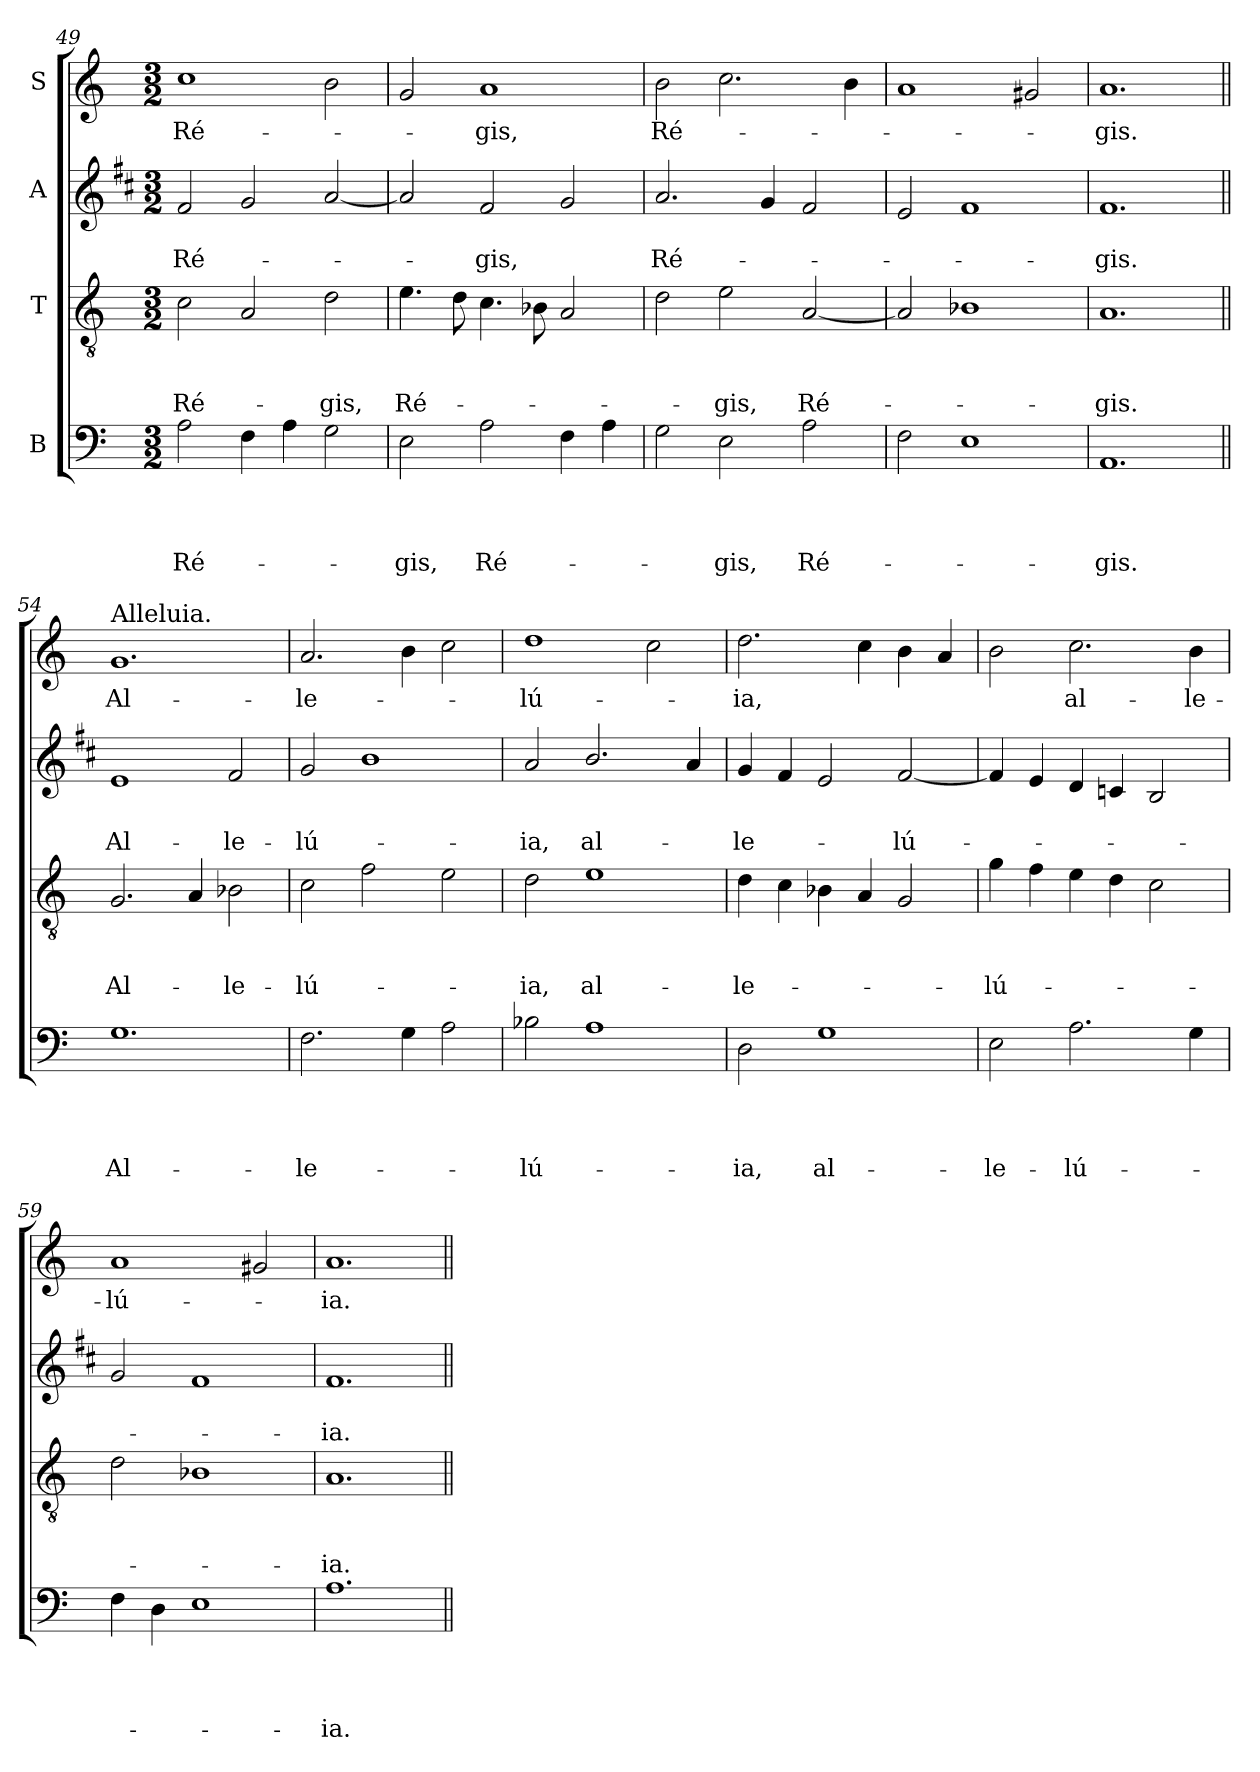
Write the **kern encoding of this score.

**kern	**text	**text	**text	**text	**kern	**text	**text	**text	**kern	**text	**text	**kern	**text
*part4	*part4	*part4	*part4	*part4	*part3	*part3	*part3	*part3	*part2	*part2	*part2	*part1	*part1
*staff4	*staff4	*staff4	*staff4	*staff4	*staff3	*staff3	*staff3	*staff3	*staff2	*staff2	*staff2	*staff1	*staff1
*I"B	*	*	*	*	*I"T	*	*	*	*I"A	*	*	*I"S	*
!!LO:PB:g=z
*clefF4	*	*	*	*	*clefGv2	*	*	*	*clefG2	*	*	*clefG2	*
*	*	*	*	*	*	*	*	*	*ITrd1c2	*	*	*	*
*k[]	*	*	*	*	*k[]	*	*	*	*k[]	*	*	*k[]	*
*C:	*	*	*	*	*C:	*	*	*	*C:	*	*	*C:	*
*M3/2	*	*	*	*	*M3/2	*	*	*	*M3/2	*	*	*M3/2	*
=49	=49	=49	=49	=49	=49	=49	=49	=49	=49	=49	=49	=49	=49
!	!	!	!	!LO:LY:b	!	!	!	!LO:LY:b	!	!	!LO:LY:b	!	!LO:LY:b
2A\	.	.	.	Ré-	2c\	.	.	Ré-	2e/	.	Ré-	1cc	Ré-
4F\	.	.	.	.	2A/	.	.	.	2f/	.	.	.	.
4A\	.	.	.	.	.	.	.	.	.	.	.	.	.
!	!	!	!	!	!	!	!	!LO:LY:b	!	!	!	!	!
2G\	.	.	.	.	2d\	.	.	-gis,	[2g/	.	.	2b\	.
=50	=50	=50	=50	=50	=50	=50	=50	=50	=50	=50	=50	=50	=50
!	!	!	!	!LO:LY:b	!	!	!	!LO:LY:b	!	!	!	!	!
2E\	.	.	.	-gis,	4.e\	.	.	Ré-	2g/]	.	.	2g/	.
.	.	.	.	.	8d\	.	.	.	.	.	.	.	.
!	!	!	!	!LO:LY:b	!	!	!	!	!	!	!LO:LY:b	!	!LO:LY:b
2A\	.	.	.	Ré-	4.c\	.	.	.	2e/	.	-gis,	1a	-gis,
.	.	.	.	.	8B-\	.	.	.	.	.	.	.	.
4F\	.	.	.	.	2A/	.	.	.	2f/	.	.	.	.
4A\	.	.	.	.	.	.	.	.	.	.	.	.	.
=51	=51	=51	=51	=51	=51	=51	=51	=51	=51	=51	=51	=51	=51
!	!	!	!	!	!	!	!	!	!	!	!LO:LY:b	!	!LO:LY:b
2G\	.	.	.	.	2d\	.	.	.	2.g/	.	Ré-	2b\	Ré-
!	!	!	!	!LO:LY:b	!	!	!	!LO:LY:b	!	!	!	!	!
2E\	.	.	.	-gis,	2e\	.	.	-gis,	.	.	.	2.cc\	.
.	.	.	.	.	.	.	.	.	4f/	.	.	.	.
!	!	!	!	!LO:LY:b	!	!	!	!LO:LY:b	!	!	!	!	!
2A\	.	.	.	Ré-	[2A/	.	.	Ré-	2e/	.	.	.	.
.	.	.	.	.	.	.	.	.	.	.	.	4b\	.
=52	=52	=52	=52	=52	=52	=52	=52	=52	=52	=52	=52	=52	=52
2F\	.	.	.	.	2A/]	.	.	.	2d/	.	.	1a	.
1E	.	.	.	.	1B-	.	.	.	1e	.	.	.	.
.	.	.	.	.	.	.	.	.	.	.	.	2g#/	.
=53	=53	=53	=53	=53	=53	=53	=53	=53	=53	=53	=53	=53	=53
!	!	!	!	!LO:LY:b	!	!	!	!LO:LY:b	!	!	!LO:LY:b	!	!LO:LY:b
1.AA	.	.	.	-gis.	1.A	.	.	-gis.	1.e	.	-gis.	1.a	-gis.
!!LO:LB:g=z
=54||	=54||	=54||	=54||	=54||	=54||	=54||	=54||	=54||	=54||	=54||	=54||	=54||	=54||
!	!	!	!	!	!	!	!	!	!	!	!	!LO:TX:a:t=Alleluia.	!
!	!	!	!	!LO:LY:b	!	!	!	!LO:LY:b	!	!	!LO:LY:b	!	!LO:LY:b
1.G	.	.	.	Al-	2.G/	.	.	Al-	1d	.	Al-	1.g	Al-
.	.	.	.	.	4A/	.	.	.	.	.	.	.	.
!	!	!	!	!	!	!	!	!LO:LY:b	!	!	!LO:LY:b	!	!
.	.	.	.	.	2B-\	.	.	-le-	2e/	.	-le-	.	.
=55	=55	=55	=55	=55	=55	=55	=55	=55	=55	=55	=55	=55	=55
!	!	!	!	!LO:LY:b	!	!	!	!LO:LY:b	!	!	!LO:LY:b	!	!LO:LY:b
2.F\	.	.	.	-le-	2c\	.	.	-lú-	2f/	.	-lú-	2.a/	-le-
.	.	.	.	.	2f\	.	.	.	1a	.	.	.	.
4G\	.	.	.	.	.	.	.	.	.	.	.	4b\	.
2A\	.	.	.	.	2e\	.	.	.	.	.	.	2cc\	.
=56	=56	=56	=56	=56	=56	=56	=56	=56	=56	=56	=56	=56	=56
!	!	!	!	!LO:LY:b	!	!	!	!LO:LY:b	!	!	!LO:LY:b	!	!LO:LY:b
2B-\	.	.	.	-lú-	2d\	.	.	-ia,	2g/	.	-ia,	1dd	-lú-
!	!	!	!	!	!	!	!	!LO:LY:b	!	!	!LO:LY:b	!	!
1A	.	.	.	.	1e	.	.	al-	2.a/	.	al-	.	.
.	.	.	.	.	.	.	.	.	.	.	.	2cc\	.
.	.	.	.	.	.	.	.	.	4g/	.	.	.	.
=57	=57	=57	=57	=57	=57	=57	=57	=57	=57	=57	=57	=57	=57
!	!	!	!	!LO:LY:b	!	!	!	!LO:LY:b	!	!	!LO:LY:b	!	!LO:LY:b
2D\	.	.	.	-ia,	4d\	.	.	-le-	4f/	.	-le-	2.dd\	-ia,
.	.	.	.	.	4c\	.	.	.	4e/	.	.	.	.
!	!	!	!	!LO:LY:b	!	!	!	!	!	!	!	!	!
1G	.	.	.	al-	4B-\	.	.	.	2d/	.	.	.	.
.	.	.	.	.	4A/	.	.	.	.	.	.	4cc\	.
!	!	!	!	!	!	!	!	!	!	!	!LO:LY:b	!	!
.	.	.	.	.	2G/	.	.	.	[2e/	.	-lú-	4b\	.
.	.	.	.	.	.	.	.	.	.	.	.	4a/	.
=58	=58	=58	=58	=58	=58	=58	=58	=58	=58	=58	=58	=58	=58
!	!	!	!	!LO:LY:b	!	!	!	!LO:LY:b	!	!	!	!	!
2E\	.	.	.	-le-	4g\	.	.	-lú-	4e/]	.	.	2b\	.
.	.	.	.	.	4f\	.	.	.	4d/	.	.	.	.
!	!	!	!	!LO:LY:b	!	!	!	!	!	!	!	!	!LO:LY:b
2.A\	.	.	.	-lú-	4e\	.	.	.	4c/	.	.	2.cc\	al-
.	.	.	.	.	4d\	.	.	.	4B-/	.	.	.	.
.	.	.	.	.	2c\	.	.	.	2A/	.	.	.	.
!	!	!	!	!	!	!	!	!	!	!	!	!	!LO:LY:b
4G\	.	.	.	.	.	.	.	.	.	.	.	4b\	-le-
!!LO:PB:g=z
=59	=59	=59	=59	=59	=59	=59	=59	=59	=59	=59	=59	=59	=59
!	!	!	!	!	!	!	!	!	!	!	!	!	!LO:LY:b
4F\	.	.	.	.	2d\	.	.	.	2f/	.	.	1a	-lú-
4D\	.	.	.	.	.	.	.	.	.	.	.	.	.
1E	.	.	.	.	1B-	.	.	.	1e	.	.	.	.
.	.	.	.	.	.	.	.	.	.	.	.	2g#/	.
=60	=60	=60	=60	=60	=60	=60	=60	=60	=60	=60	=60	=60	=60
!	!	!	!	!LO:LY:b	!	!	!	!LO:LY:b	!	!	!LO:LY:b	!	!LO:LY:b
1.A	.	.	.	-ia.	1.A	.	.	-ia.	1.e	.	-ia.	1.a	-ia.
=||	=||	=||	=||	=||	=||	=||	=||	=||	=||	=||	=||	=||	=||
*-	*-	*-	*-	*-	*-	*-	*-	*-	*-	*-	*-	*-	*-
